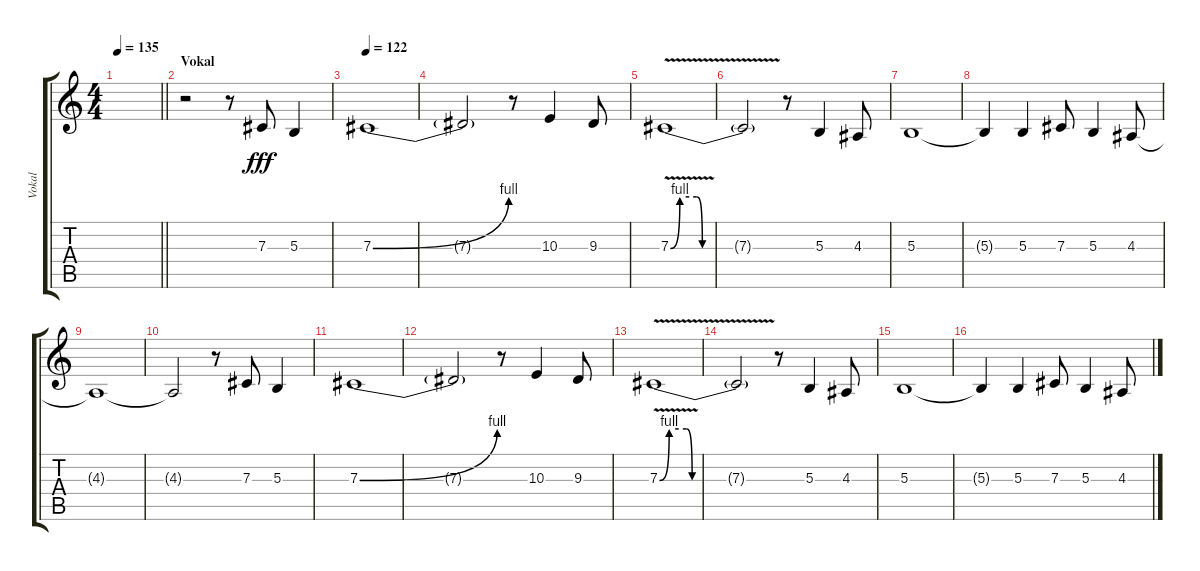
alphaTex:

\track ("Vokal" "Vokal") {instrument voiceoohs}
\staff {score tabs}
\tuning (Eb4 Bb3 Gb3 Db3 Ab2 Eb2) {hide}
\ts (4 4)
\tempo 135
\clef g2
\barLineRight lightlight
\ks c
|
\section ("" "Vokal")
r.2 r.8 7.3.8{dy fff} 5.3.4 |
\tempo 122
7.3{be (bend 0 0 60 4)}.1 |
7.3{t}.2 r.8 10.3.4 9.3.8 |
7.3{be (custom 0 0 5 4 10 4 14 4 17 0 20 0 26 0 30 0 60 0) v}.1 |
7.3{t}.2 r.8 5.3.4 4.3.8 |
5.3.1 |
5.3{t}.4 5.3.4 7.3.8 5.3.4 4.3.8 |
4.3{t}.1 |
4.3{t}.2 r.8 7.3.8 5.3.4 |
7.3{be (bend 0 0 60 4)}.1 |
7.3{t}.2 r.8 10.3.4 9.3.8 |
7.3{be (custom 0 0 5 4 10 4 14 4 17 0 20 0 26 0 30 0 60 0) v}.1 |
7.3{t}.2 r.8 5.3.4 4.3.8 |
5.3.1 |
5.3{t}.4 5.3.4 7.3.8 5.3.4 4.3.8
